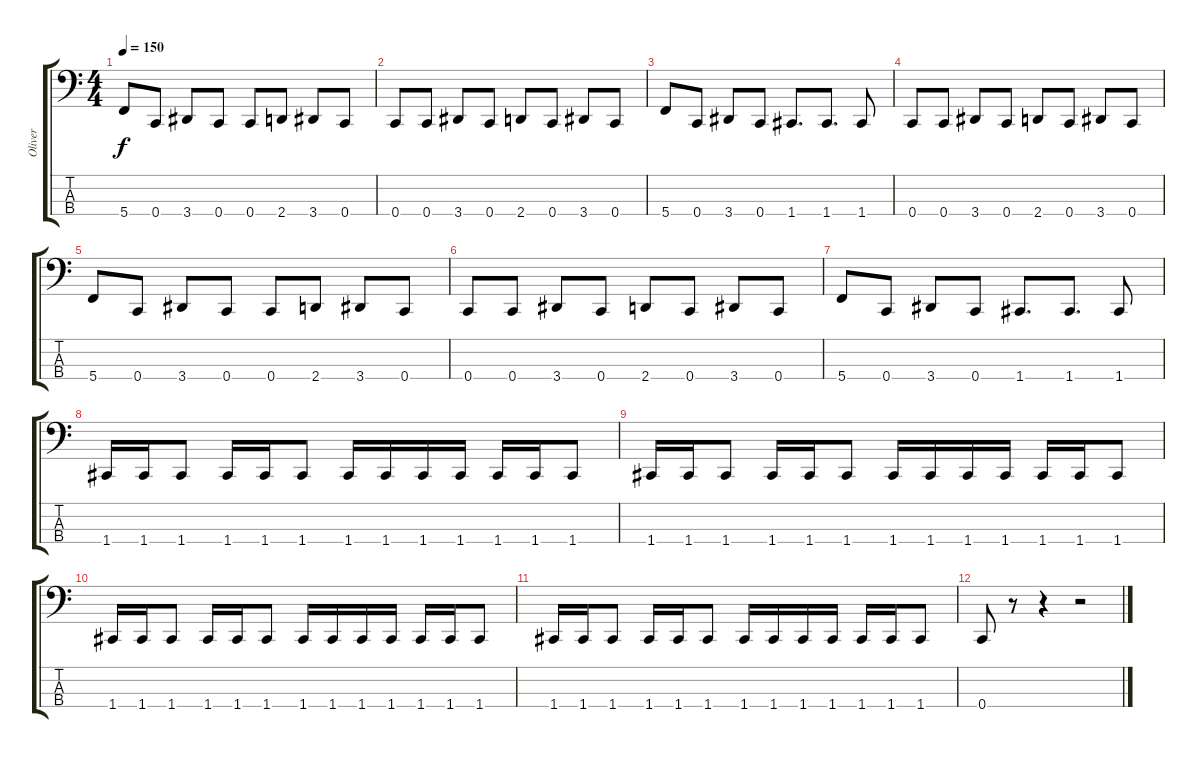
\track ("Oliver" "Oliver") {instrument electricbasspick}
\staff {score tabs}
\tuning (Eb2 Bb1 F1 C1) {hide}
\ts (4 4)
\tempo 150
\clef f4
\ks c
5.4.8{dy f} 0.4.8 3.4.8 0.4.8 0.4.8 2.4.8 3.4.8 0.4.8 |
0.4.8 0.4.8 3.4.8 0.4.8 2.4.8 0.4.8 3.4.8 0.4.8 |
5.4.8 0.4.8 3.4.8 0.4.8 1.4.8{d} 1.4.8{d} 1.4.8 |
0.4.8 0.4.8 3.4.8 0.4.8 2.4.8 0.4.8 3.4.8 0.4.8 |
5.4.8 0.4.8 3.4.8 0.4.8 0.4.8 2.4.8 3.4.8 0.4.8 |
0.4.8 0.4.8 3.4.8 0.4.8 2.4.8 0.4.8 3.4.8 0.4.8 |
5.4.8 0.4.8 3.4.8 0.4.8 1.4.8{d} 1.4.8{d} 1.4.8 |
1.4.16 1.4.16 1.4.8 1.4.16 1.4.16 1.4.8 1.4.16 1.4.16 1.4.16 1.4.16 1.4.16 1.4.16 1.4.8 |
1.4.16 1.4.16 1.4.8 1.4.16 1.4.16 1.4.8 1.4.16 1.4.16 1.4.16 1.4.16 1.4.16 1.4.16 1.4.8 |
1.4.16 1.4.16 1.4.8 1.4.16 1.4.16 1.4.8 1.4.16 1.4.16 1.4.16 1.4.16 1.4.16 1.4.16 1.4.8 |
1.4.16 1.4.16 1.4.8 1.4.16 1.4.16 1.4.8 1.4.16 1.4.16 1.4.16 1.4.16 1.4.16 1.4.16 1.4.8 |
0.4.8 r.8 r.4 r.2
